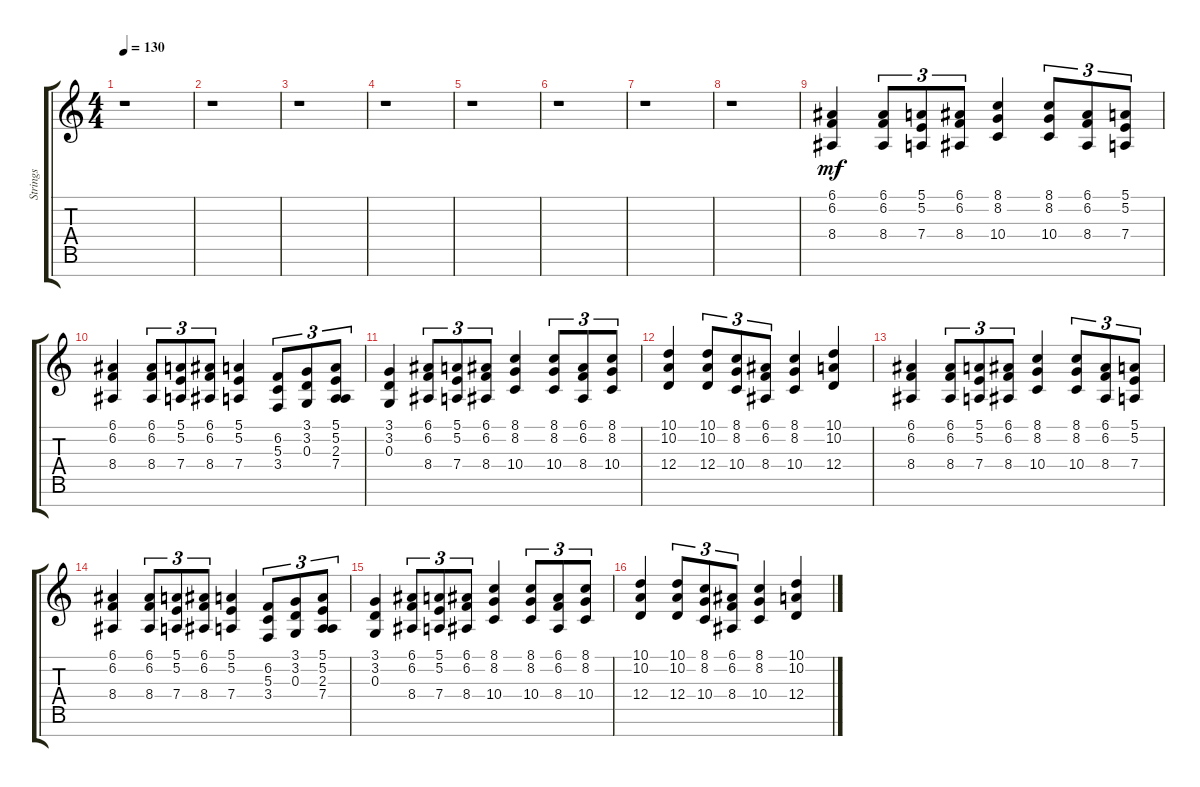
\track ("Strings" "Strings") {instrument stringensemble1}
\staff {score tabs}
\tuning (E4 B3 G3 D3 A2 E2 B1) {hide}
\ts (4 4)
\tempo 130
\clef g2
\ks c
r.1{dy mf} |
r.1 |
r.1 |
r.1 |
r.1 |
r.1 |
r.1 |
r.1 |
(6.1 6.2 8.4).4 (6.1 6.2 8.4).8{tu (3 2)} (5.1 5.2 7.4).8{tu (3 2)} (6.1 6.2 8.4).8{tu (3 2)} (8.1 8.2 10.4).4 (8.1 8.2 10.4).8{tu (3 2)} (6.1 6.2 8.4).8{tu (3 2)} (5.1 5.2 7.4).8{tu (3 2)} |
(6.1 6.2 8.4).4 (6.1 6.2 8.4).8{tu (3 2)} (5.1 5.2 7.4).8{tu (3 2)} (6.1 6.2 8.4).8{tu (3 2)} (5.1 5.2 7.4).4 (6.2 5.3 3.4).8{tu (3 2)} (3.1 3.2 0.3).8{tu (3 2)} (5.1 5.2 2.3 7.4).8{tu (3 2)} |
(3.1 3.2 0.3).4 (6.1 6.2 8.4).8{tu (3 2)} (5.1 5.2 7.4).8{tu (3 2)} (6.1 6.2 8.4).8{tu (3 2)} (8.1 8.2 10.4).4 (8.1 8.2 10.4).8{tu (3 2)} (6.1 6.2 8.4).8{tu (3 2)} (8.1 8.2 10.4).8{tu (3 2)} |
(10.1 10.2 12.4).4 (10.1 10.2 12.4).8{tu (3 2)} (8.1 8.2 10.4).8{tu (3 2)} (6.1 6.2 8.4).8{tu (3 2)} (8.1 8.2 10.4).4 (10.1 10.2 12.4).4 |
(6.1 6.2 8.4).4 (6.1 6.2 8.4).8{tu (3 2)} (5.1 5.2 7.4).8{tu (3 2)} (6.1 6.2 8.4).8{tu (3 2)} (8.1 8.2 10.4).4 (8.1 8.2 10.4).8{tu (3 2)} (6.1 6.2 8.4).8{tu (3 2)} (5.1 5.2 7.4).8{tu (3 2)} |
(6.1 6.2 8.4).4 (6.1 6.2 8.4).8{tu (3 2)} (5.1 5.2 7.4).8{tu (3 2)} (6.1 6.2 8.4).8{tu (3 2)} (5.1 5.2 7.4).4 (6.2 5.3 3.4).8{tu (3 2)} (3.1 3.2 0.3).8{tu (3 2)} (5.1 5.2 2.3 7.4).8{tu (3 2)} |
(3.1 3.2 0.3).4 (6.1 6.2 8.4).8{tu (3 2)} (5.1 5.2 7.4).8{tu (3 2)} (6.1 6.2 8.4).8{tu (3 2)} (8.1 8.2 10.4).4 (8.1 8.2 10.4).8{tu (3 2)} (6.1 6.2 8.4).8{tu (3 2)} (8.1 8.2 10.4).8{tu (3 2)} |
(10.1 10.2 12.4).4 (10.1 10.2 12.4).8{tu (3 2)} (8.1 8.2 10.4).8{tu (3 2)} (6.1 6.2 8.4).8{tu (3 2)} (8.1 8.2 10.4).4 (10.1 10.2 12.4).4
